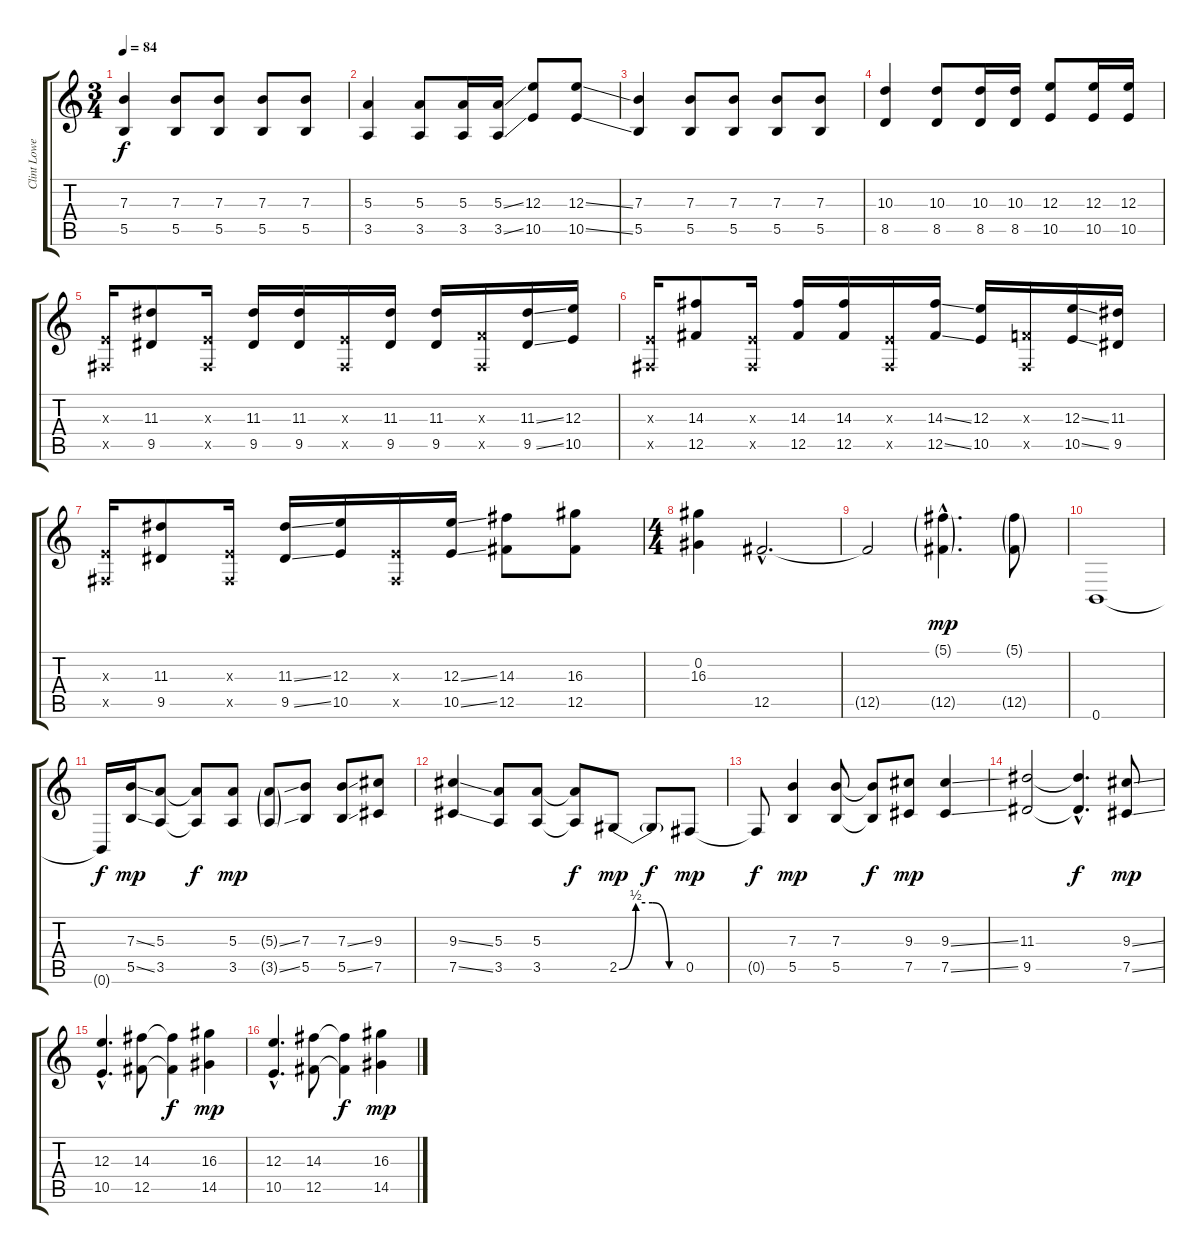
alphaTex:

\track ("Clint Lowery - Guitar" "Clint Lowe") {instrument distortionguitar}
\staff {score tabs}
\tuning (Db4 Ab3 E3 B2 Gb2 B1) {hide}
\ts (3 4)
\tempo 84
\clef g2
\ks c
(7.3 5.5).4{dy f} (7.3 5.5).8 (7.3 5.5).8 (7.3 5.5).8 (7.3 5.5).8 |
(5.3 3.5).4 (5.3 3.5).8 (5.3 3.5).16 (5.3{ss} 3.5{ss}).16 (12.3 10.5).8 (12.3{ss} 10.5{ss}).8 |
(7.3 5.5).4 (7.3 5.5).8 (7.3 5.5).8 (7.3 5.5).8 (7.3 5.5).8 |
(10.3 8.5).4 (10.3 8.5).8 (10.3 8.5).16 (10.3 8.5).16 (12.3 10.5).8 (12.3 10.5).16 (12.3 10.5).16 |
(0.3{x} 0.5{x}).16 (11.3 9.5).8 (0.3{x} 0.5{x}).16 (11.3 9.5).16 (11.3 9.5).16 (0.3{x} 0.5{x}).16 (11.3 9.5).16 (11.3 9.5).16 (1.3{x} 0.5{x}).16 (11.3{ss} 9.5{ss}).16 (12.3 10.5).16 |
(0.3{x} 0.5{x}).16 (14.3 12.5).8 (0.3{x} 0.5{x}).16 (14.3 12.5).16 (14.3 12.5).16 (0.3{x} 0.5{x}).16 (14.3{ss} 12.5{ss}).16 (12.3 10.5).16 (1.3{x} 0.5{x}).16 (12.3{ss} 10.5{ss}).16 (11.3 9.5).16 |
(0.3{x} 0.5{x}).16 (11.3 9.5).8 (0.3{x} 0.5{x}).16 (11.3{ss} 9.5{ss}).16 (12.3 10.5).16 (0.3{x} 0.5{x}).16 (12.3{ss} 10.5{ss}).16 (14.3 12.5).8 (16.3 12.5).8 |
\ts (4 4)
(0.2 16.3).4 12.5{hac}.2{d} |
12.5{t}.2 (5.1{g hac} 12.5{g hac}).4{d dy mp} (5.1{g} 12.5{g}).8 |
0.6.1 |
0.6{t}.16{dy f} (7.3{ss} 5.5{ss}).16{dy mp} (5.3 3.5).8 (5.3{t} 3.5{t}).8{dy f} (5.3 3.5).8{dy mp} (5.3{ss g} 3.5{ss g}).8 (7.3 5.5).8 (7.3{ss} 5.5{ss}).8 (9.3 7.5).8 |
(9.3{ss} 7.5{ss}).4 (5.3 3.5).8 (5.3 3.5).8 (5.3{t} 3.5{t}).8{dy f} 2.5{be (custom 0 0 15 2 30 2 45 0 60 0)}.8{dy mp} 2.5{t}.8{dy f} 0.5.8{dy mp} |
0.5{t}.8{dy f} (7.3 5.5).4{dy mp} (7.3 5.5).8 (7.3{t} 5.5{t}).8{dy f} (9.3 7.5).8{dy mp} (9.3{ss} 7.5{ss}).4 |
(11.3 9.5).2 (11.3{hac t} 9.5{hac t}).4{d dy f} (9.3{ss} 7.5{ss}).8{dy mp} |
(12.3{hac} 10.5{hac}).4{d} (14.3 12.5).8 (14.3{t} 12.5{t}).4{dy f} (16.3 14.5).4{dy mp} |
(12.3{hac} 10.5{hac}).4{d} (14.3 12.5).8 (14.3{t} 12.5{t}).4{dy f} (16.3 14.5).4{dy mp}
